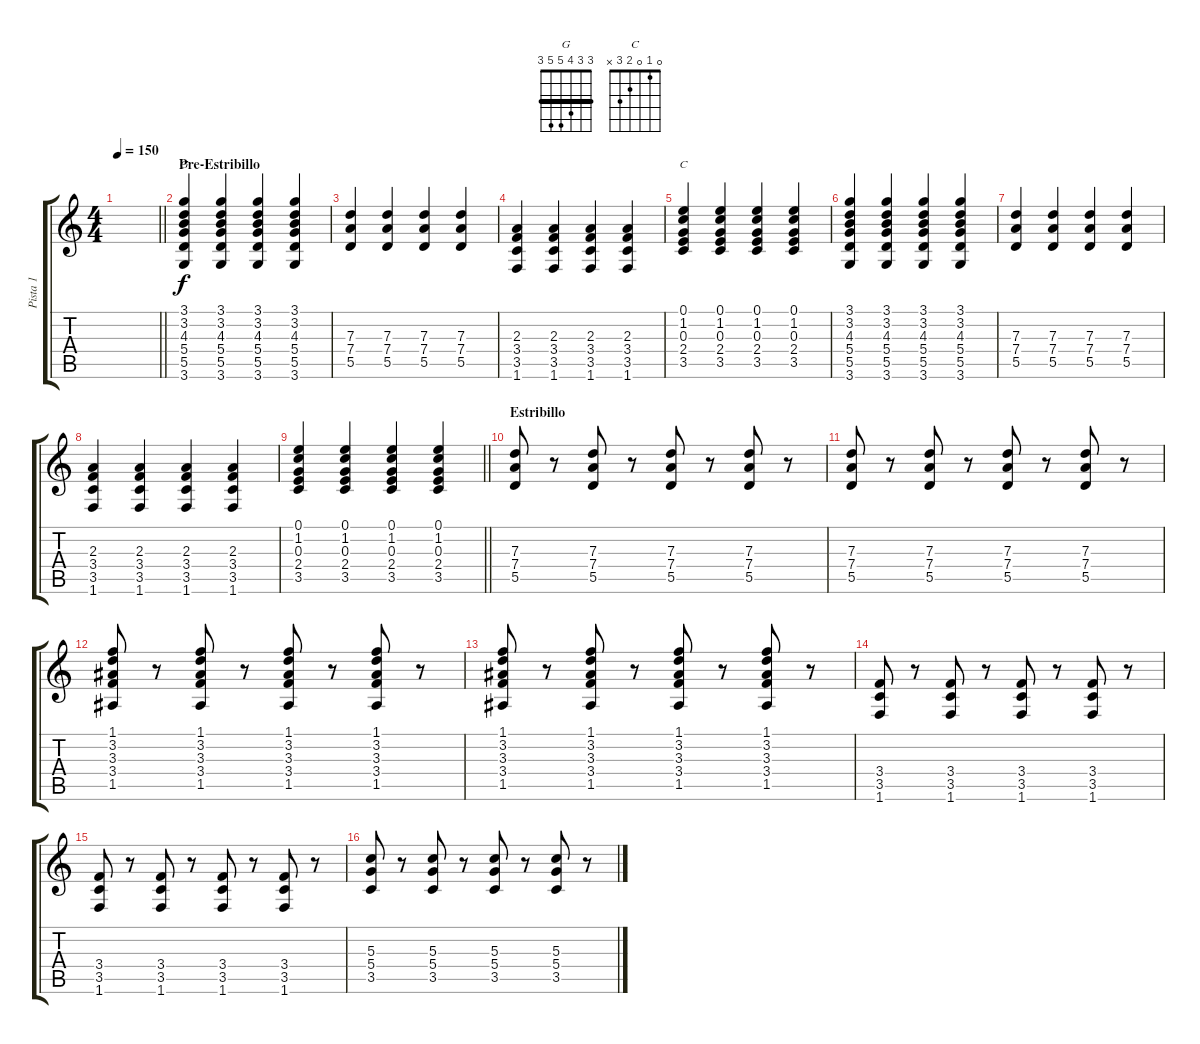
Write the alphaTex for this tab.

\track ("Pista 1" "Pista 1") {instrument overdrivenguitar}
\staff {score tabs}
\tuning (E4 B3 G3 D3 A2 E2) {hide}
\chord ("G" 3 3 4 5 5 3) {barre 3}
\chord ("C" 0 1 0 2 3 x)
\ts (4 4)
\tempo 150
\clef g2
\barLineRight lightlight
\ks c
|
\section ("" "Pre-Estribillo")
(3.1 3.2 4.3 5.4 5.5 3.6).4{ch "G"} (3.1 3.2 4.3 5.4 5.5 3.6).4 (3.1 3.2 4.3 5.4 5.5 3.6).4 (3.1 3.2 4.3 5.4 5.5 3.6).4 |
(7.3 7.4 5.5).4 (7.3 7.4 5.5).4 (7.3 7.4 5.5).4 (7.3 7.4 5.5).4 |
(2.3 3.4 3.5 1.6).4 (2.3 3.4 3.5 1.6).4 (2.3 3.4 3.5 1.6).4 (2.3 3.4 3.5 1.6).4 |
(0.1 1.2 0.3 2.4 3.5).4{ch "C"} (0.1 1.2 0.3 2.4 3.5).4 (0.1 1.2 0.3 2.4 3.5).4 (0.1 1.2 0.3 2.4 3.5).4 |
(3.1 3.2 4.3 5.4 5.5 3.6).4 (3.1 3.2 4.3 5.4 5.5 3.6).4 (3.1 3.2 4.3 5.4 5.5 3.6).4 (3.1 3.2 4.3 5.4 5.5 3.6).4 |
(7.3 7.4 5.5).4 (7.3 7.4 5.5).4 (7.3 7.4 5.5).4 (7.3 7.4 5.5).4 |
(2.3 3.4 3.5 1.6).4 (2.3 3.4 3.5 1.6).4 (2.3 3.4 3.5 1.6).4 (2.3 3.4 3.5 1.6).4 |
\barLineRight lightlight
(0.1 1.2 0.3 2.4 3.5).4 (0.1 1.2 0.3 2.4 3.5).4 (0.1 1.2 0.3 2.4 3.5).4 (0.1 1.2 0.3 2.4 3.5).4 |
\section ("" "Estribillo")
(7.3 7.4 5.5).8 r.8 (7.3 7.4 5.5).8 r.8 (7.3 7.4 5.5).8 r.8 (7.3 7.4 5.5).8 r.8 |
(7.3 7.4 5.5).8 r.8 (7.3 7.4 5.5).8 r.8 (7.3 7.4 5.5).8 r.8 (7.3 7.4 5.5).8 r.8 |
(1.1 3.2 3.3 3.4 1.5).8 r.8 (1.1 3.2 3.3 3.4 1.5).8 r.8 (1.1 3.2 3.3 3.4 1.5).8 r.8 (1.1 3.2 3.3 3.4 1.5).8 r.8 |
(1.1 3.2 3.3 3.4 1.5).8 r.8 (1.1 3.2 3.3 3.4 1.5).8 r.8 (1.1 3.2 3.3 3.4 1.5).8 r.8 (1.1 3.2 3.3 3.4 1.5).8 r.8 |
(3.4 3.5 1.6).8 r.8 (3.4 3.5 1.6).8 r.8 (3.4 3.5 1.6).8 r.8 (3.4 3.5 1.6).8 r.8 |
(3.4 3.5 1.6).8 r.8 (3.4 3.5 1.6).8 r.8 (3.4 3.5 1.6).8 r.8 (3.4 3.5 1.6).8 r.8 |
(5.3 5.4 3.5).8 r.8 (5.3 5.4 3.5).8 r.8 (5.3 5.4 3.5).8 r.8 (5.3 5.4 3.5).8 r.8
